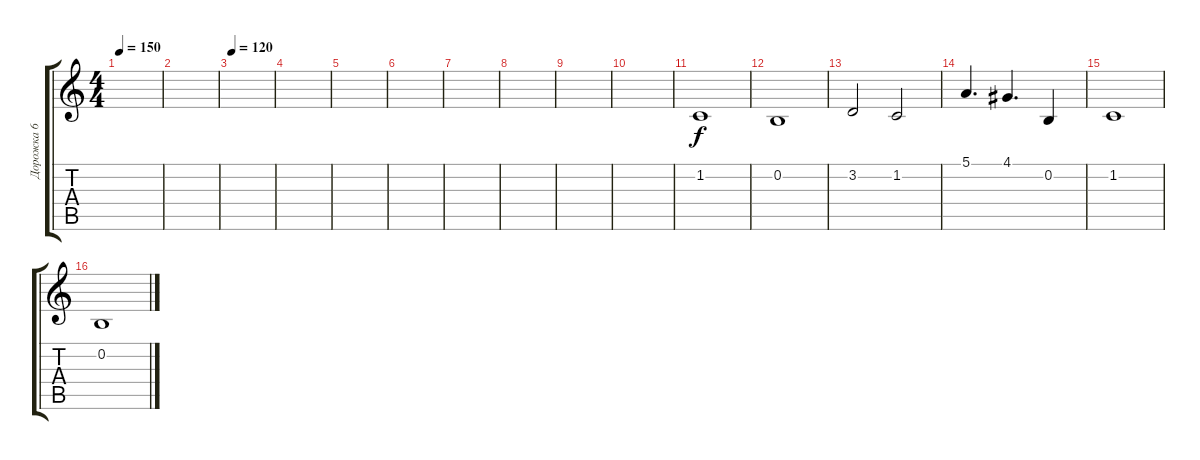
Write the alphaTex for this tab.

\track ("Дорожка 6" "Дорожка 6") {instrument piccolo}
\staff {score tabs}
\tuning (E4 B3 G3 D3 A2 E2) {hide}
\ts (4 4)
\tempo 150
\clef g2
\ks aminor
|
|
\tempo 120
|
|
|
|
|
|
|
|
1.2.1 |
0.2.1 |
3.2.2 1.2.2 |
5.1.4{d} 4.1.4{d} 0.2.4 |
1.2.1 |
0.2.1
